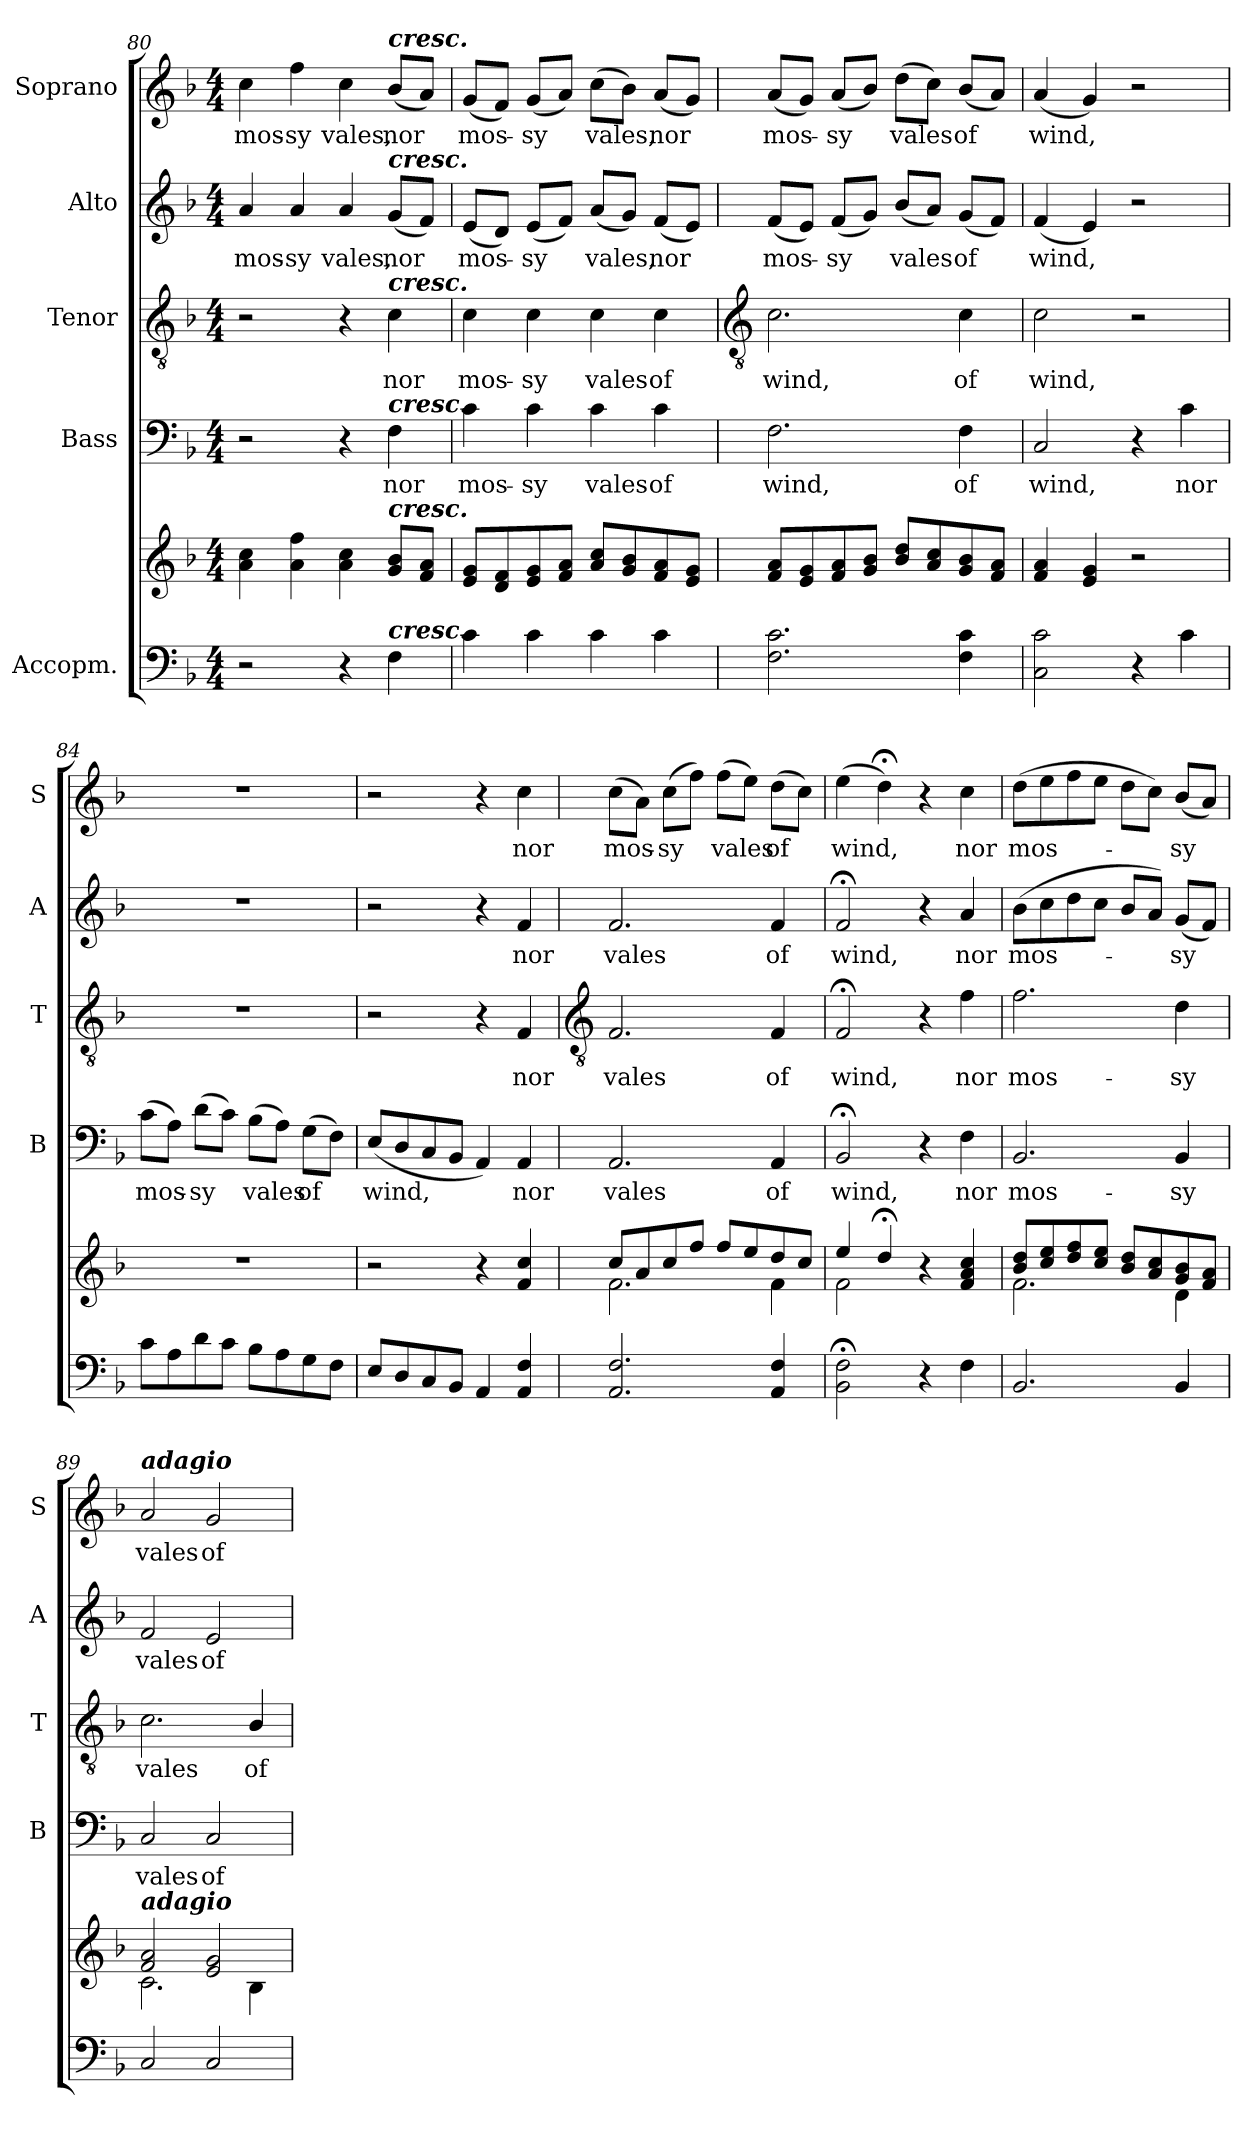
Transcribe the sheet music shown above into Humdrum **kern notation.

**kern	**kern	**kern	**text	**kern	**text	**kern	**text	**kern	**text
*part5	*part5	*part4	*part4	*part3	*part3	*part2	*part2	*part1	*part1
*staff6	*staff5	*staff4	*staff4	*staff3	*staff3	*staff2	*staff2	*staff1	*staff1
*I"Accopm.	*	*I"Bass	*	*I"Tenor	*	*I"Alto	*	*I"Soprano	*
*	*	*I'B	*	*I'T	*	*I'A	*	*I'S	*
*clefF4	*clefG2	*clefF4	*	*clefGv2	*	*clefG2	*	*clefG2	*
*k[b-]	*k[b-]	*k[b-]	*	*k[b-]	*	*k[b-]	*	*k[b-]	*
*F:	*F:	*F:	*	*F:	*	*F:	*	*F:	*
*M4/4	*M4/4	*M4/4	*	*M4/4	*	*M4/4	*	*M4/4	*
=80	=80	=80	=80	=80	=80	=80	=80	=80	=80
!	!	!	!	!	!	!	!LO:LY:b	!	!LO:LY:b
2r	4a 4cc	2r	.	2r	.	4a	mos-	4cc	mos-
!	!	!	!	!	!	!	!LO:LY:b	!	!LO:LY:b
.	4a 4ff	.	.	.	.	4a	-sy	4ff	-sy
!	!	!	!	!	!	!	!LO:LY:b	!	!LO:LY:b
4r	4a 4cc	4r	.	4r	.	4a	vales,	4cc	vales,
!	!	!	!	!	!	!	!	!LO:TX:a:Bi:t=cresc.	!
!	!	!	!	!	!	!LO:TX:a:Bi:t=cresc.	!	!	!
!	!	!	!	!LO:TX:a:Bi:t=cresc.	!	!	!	!	!
!	!	!LO:TX:a:Bi:t=cresc.	!	!	!	!	!	!	!
!	!LO:TX:a:Bi:t=cresc.	!	!	!	!	!	!	!	!
!LO:TX:a:Bi:t=cresc.	!	!	!	!	!	!	!	!	!
!	!	!	!LO:LY:b	!	!LO:LY:b	!	!LO:LY:b	!	!LO:LY:b
4F	8g 8b-L	4F	nor	4c	nor	(<8gL	nor	(<8b-L	nor
.	8f 8aJ	.	.	.	.	8fJ)	.	8aJ)	.
=81	=81	=81	=81	=81	=81	=81	=81	=81	=81
!	!	!	!LO:LY:b	!	!LO:LY:b	!	!LO:LY:b	!	!LO:LY:b
4c	8e 8gL	4c	mos-	4c	mos-	(<8eL	mos-	(<8gL	mos-
.	8d 8f	.	.	.	.	8dJ)	.	8fJ)	.
!	!	!	!LO:LY:b	!	!LO:LY:b	!	!LO:LY:b	!	!LO:LY:b
4c	8e 8g	4c	-sy	4c	-sy	(<8eL	sy	(<8gL	sy
.	8f 8aJ	.	.	.	.	8fJ)	.	8aJ)	.
!	!	!	!LO:LY:b	!	!LO:LY:b	!	!LO:LY:b	!	!LO:LY:b
4c	8a 8ccL	4c	vales	4c	vales	(<8aL	vales,	(>8ccL	vales,
.	8g 8b-	.	.	.	.	8gJ)	.	8b-J)	.
!	!	!	!LO:LY:b	!	!LO:LY:b	!	!LO:LY:b	!	!LO:LY:b
4c	8f 8a	4c	of	4c	of	(<8fL	nor	(<8aL	nor
.	8e 8gJ	.	.	.	.	8eJ)	.	8gJ)	.
!!LO:LB:g=z
=82	=82	=82	=82	=82	=82	=82	=82	=82	=82
*	*	*	*	*clefGv2	*	*	*	*	*
!	!	!	!LO:LY:b	!	!LO:LY:b	!	!LO:LY:b	!	!LO:LY:b
2.F 2.c	8f 8aL	2.F	wind,	2.c	wind,	(<8fL	mos-	(<8aL	mos-
.	8e 8g	.	.	.	.	8eJ)	.	8gJ)	.
!	!	!	!	!	!	!	!LO:LY:b	!	!LO:LY:b
.	8f 8a	.	.	.	.	(<8fL	sy	(<8aL	sy
.	8g 8b-J	.	.	.	.	8gJ)	.	8b-J)	.
!	!	!	!	!	!	!	!LO:LY:b	!	!LO:LY:b
.	8b- 8ddL	.	.	.	.	(<8b-L	vales	(>8ddL	vales
.	8a 8cc	.	.	.	.	8aJ)	.	8ccJ)	.
!	!	!	!LO:LY:b	!	!LO:LY:b	!	!LO:LY:b	!	!LO:LY:b
4F 4c	8g 8b-	4F	of	4c	of	(<8gL	of	(<8b-L	of
.	8f 8aJ	.	.	.	.	8fJ)	.	8aJ)	.
=83	=83	=83	=83	=83	=83	=83	=83	=83	=83
!	!	!	!LO:LY:b	!	!LO:LY:b	!	!LO:LY:b	!	!LO:LY:b
2C 2c	4f 4a	2C	wind,	2c	wind,	(<4f	wind,	(<4a	wind,
.	4e 4g	.	.	.	.	4e)	.	4g)	.
4r	2r	4r	.	2r	.	2r	.	2r	.
!	!	!	!LO:LY:b	!	!	!	!	!	!
4c	.	4c	nor	.	.	.	.	.	.
=84	=84	=84	=84	=84	=84	=84	=84	=84	=84
!	!	!	!LO:LY:b	!	!	!	!	!	!
8cL	1r	(>8cL	mos-	1r	.	1r	.	1r	.
8A	.	8AJ)	.	.	.	.	.	.	.
!	!	!	!LO:LY:b	!	!	!	!	!	!
8d	.	(>8dL	sy	.	.	.	.	.	.
8cJ	.	8cJ)	.	.	.	.	.	.	.
!	!	!	!LO:LY:b	!	!	!	!	!	!
8B-L	.	(>8B-L	vales	.	.	.	.	.	.
8A	.	8AJ)	.	.	.	.	.	.	.
!	!	!	!LO:LY:b	!	!	!	!	!	!
8G	.	(>8GL	of	.	.	.	.	.	.
8FJ	.	8FJ)	.	.	.	.	.	.	.
=85	=85	=85	=85	=85	=85	=85	=85	=85	=85
!	!	!	!LO:LY:b	!	!	!	!	!	!
8EL	2r	(<8EL	wind,	2r	.	2r	.	2r	.
8D	.	8D	.	.	.	.	.	.	.
8C	.	8C	.	.	.	.	.	.	.
8BB-J	.	8BB-J	.	.	.	.	.	.	.
4AA	4r	4AA)	.	4r	.	4r	.	4r	.
!	!	!	!LO:LY:b	!	!LO:LY:b	!	!LO:LY:b	!	!LO:LY:b
4AA 4F	4f 4cc	4AA	nor	4F	nor	4f	nor	4cc	nor
!!LO:LB:g=z
=86	=86	=86	=86	=86	=86	=86	=86	=86	=86
*	*	*	*	*clefGv2	*	*	*	*	*
*	*^	*	*	*	*	*	*	*	*
!	!	!	!	!LO:LY:b	!	!LO:LY:b	!	!LO:LY:b	!	!LO:LY:b
2.AA 2.F	8cc/L	2.f\	2.AA	vales	2.F	vales	2.f	vales	(>8ccL	mos-
.	8a/	.	.	.	.	.	.	.	8aJ)	.
!	!	!	!	!	!	!	!	!	!	!LO:LY:b
.	8cc/	.	.	.	.	.	.	.	(8ccL	sy
.	8ff/J	.	.	.	.	.	.	.	8ffJ)	.
!	!	!	!	!	!	!	!	!	!	!LO:LY:b
.	8ff/L	.	.	.	.	.	.	.	(>8ffL	vales
.	8ee/	.	.	.	.	.	.	.	8eeJ)	.
!	!	!	!	!LO:LY:b	!	!LO:LY:b	!	!LO:LY:b	!	!LO:LY:b
4AA 4F	8dd/	4f\	4AA	of	4F	of	4f	of	(>8ddL	of
.	8cc/J	.	.	.	.	.	.	.	8ccJ)	.
=87	=87	=87	=87	=87	=87	=87	=87	=87	=87	=87
!	!	!	!	!LO:LY:b	!	!LO:LY:b	!	!LO:LY:b	!	!LO:LY:b
2BB-;< 2F;<	4ee/	2f\	2BB-;<	wind,	2F;<	wind,	2f;<	wind,	(>4ee	wind,
.	4dd;</	.	.	.	.	.	.	.	4dd;<)	.
4r	4r	2ryy	4r	.	4r	.	4r	.	4r	.
!	!	!	!	!LO:LY:b	!	!LO:LY:b	!	!LO:LY:b	!	!LO:LY:b
4F	4f/ 4a/ 4cc/	.	4F	nor	4f	nor	4a	nor	4cc	nor
=88	=88	=88	=88	=88	=88	=88	=88	=88	=88	=88
!	!	!	!	!LO:LY:b	!	!LO:LY:b	!	!LO:LY:b	!	!LO:LY:b
2.BB-	8b-/ 8dd/L	2.f\	2.BB-	mos-	2.f	mos-	(<8b-L	mos-	(>8ddL	mos-
.	8cc/ 8ee/	.	.	.	.	.	8cc	.	8ee	.
.	8dd/ 8ff/	.	.	.	.	.	8dd	.	8ff	.
.	8cc/ 8ee/J	.	.	.	.	.	8ccJ	.	8eeJ	.
.	8b-/ 8dd/L	.	.	.	.	.	8b-L	.	8ddL	.
.	8a/ 8cc/	.	.	.	.	.	8aJ)	.	8ccJ)	.
!	!	!	!	!LO:LY:b	!	!LO:LY:b	!	!LO:LY:b	!	!LO:LY:b
4BB-	8g/ 8b-/	4d\	4BB-	-sy	4d	-sy	(<8gL	sy	(<8b-L	sy
.	8f/ 8a/J	.	.	.	.	.	8fJ)	.	8aJ)	.
=89	=89	=89	=89	=89	=89	=89	=89	=89	=89	=89
!	!	!	!	!	!	!	!	!	!LO:TX:a:Bi:t=adagio	!
!	!LO:TX:a:Bi:t=adagio	!	!	!	!	!	!	!	!	!
!	!	!	!	!LO:LY:b	!	!LO:LY:b	!	!LO:LY:b	!	!LO:LY:b
2C	2f/ 2a/	2.c\	2C	vales	2.c	vales	2f	vales	2a	vales
!	!	!	!	!LO:LY:b	!	!	!	!LO:LY:b	!	!LO:LY:b
2C	2e/ 2g/	.	2C	of	.	.	2e	of	2g	of
!	!	!	!	!	!	!LO:LY:b	!	!	!	!
.	.	4B-\	.	.	4B-/	of	.	.	.	.
*	*v	*v	*	*	*	*	*	*	*	*
=	=	=	=	=	=	=	=	=	=
*-	*-	*-	*-	*-	*-	*-	*-	*-	*-
